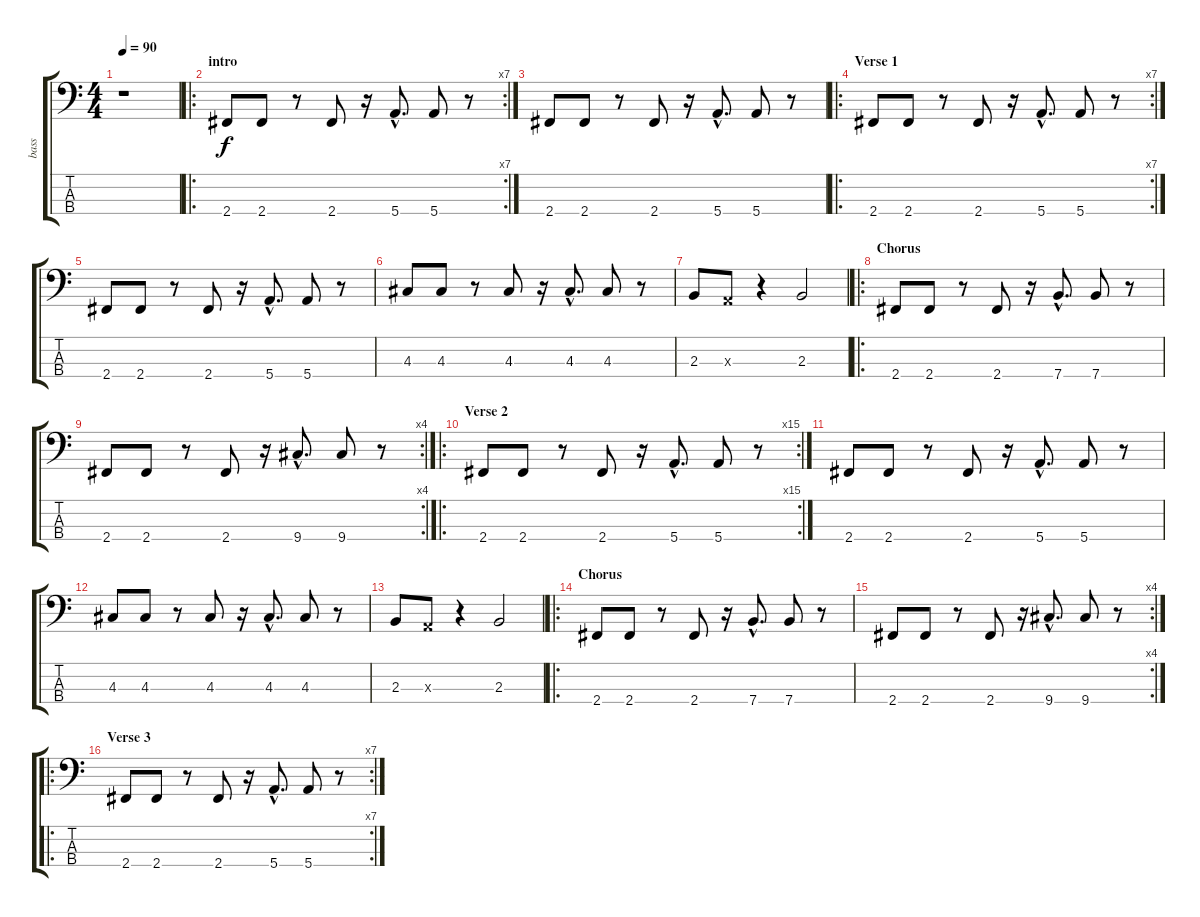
\track ("bass" "bass") {instrument electricbassfinger}
\staff {score tabs}
\tuning (G2 D2 A1 E1) {hide}
\ts (4 4)
\tempo 90
\clef f4
\ks c
r.1{dy f instrument electricbassfinger} |
\ro
\rc 7
\section ("" "intro")
2.4.8 2.4.8 r.8 2.4.8 r.16 5.4{hac}.8{d} 5.4.8 r.8 |
2.4.8 2.4.8 r.8 2.4.8 r.16 5.4{hac}.8{d} 5.4.8 r.8 |
\ro
\rc 7
\section ("" "Verse 1")
2.4.8 2.4.8 r.8 2.4.8 r.16 5.4{hac}.8{d} 5.4.8 r.8 |
2.4.8 2.4.8 r.8 2.4.8 r.16 5.4{hac}.8{d} 5.4.8 r.8 |
4.3.8 4.3.8 r.8 4.3.8 r.16 4.3{hac}.8{d} 4.3.8 r.8 |
2.3.8 0.3{x}.8 r.4 2.3.2 |
\ro
\section ("" "Chorus")
2.4.8 2.4.8 r.8 2.4.8 r.16 7.4{hac}.8{d} 7.4.8 r.8 |
\rc 4
2.4.8 2.4.8 r.8 2.4.8 r.16 9.4{hac}.8{d} 9.4.8 r.8 |
\ro
\rc 15
\section ("" "Verse 2")
2.4.8 2.4.8 r.8 2.4.8 r.16 5.4{hac}.8{d} 5.4.8 r.8 |
2.4.8 2.4.8 r.8 2.4.8 r.16 5.4{hac}.8{d} 5.4.8 r.8 |
4.3.8 4.3.8 r.8 4.3.8 r.16 4.3{hac}.8{d} 4.3.8 r.8 |
2.3.8 0.3{x}.8 r.4 2.3.2 |
\ro
\section ("" "Chorus")
2.4.8 2.4.8 r.8 2.4.8 r.16 7.4{hac}.8{d} 7.4.8 r.8 |
\rc 4
2.4.8 2.4.8 r.8 2.4.8 r.16 9.4{hac}.8{d} 9.4.8 r.8 |
\ro
\rc 7
\section ("" "Verse 3")
2.4.8 2.4.8 r.8 2.4.8 r.16 5.4{hac}.8{d} 5.4.8 r.8
